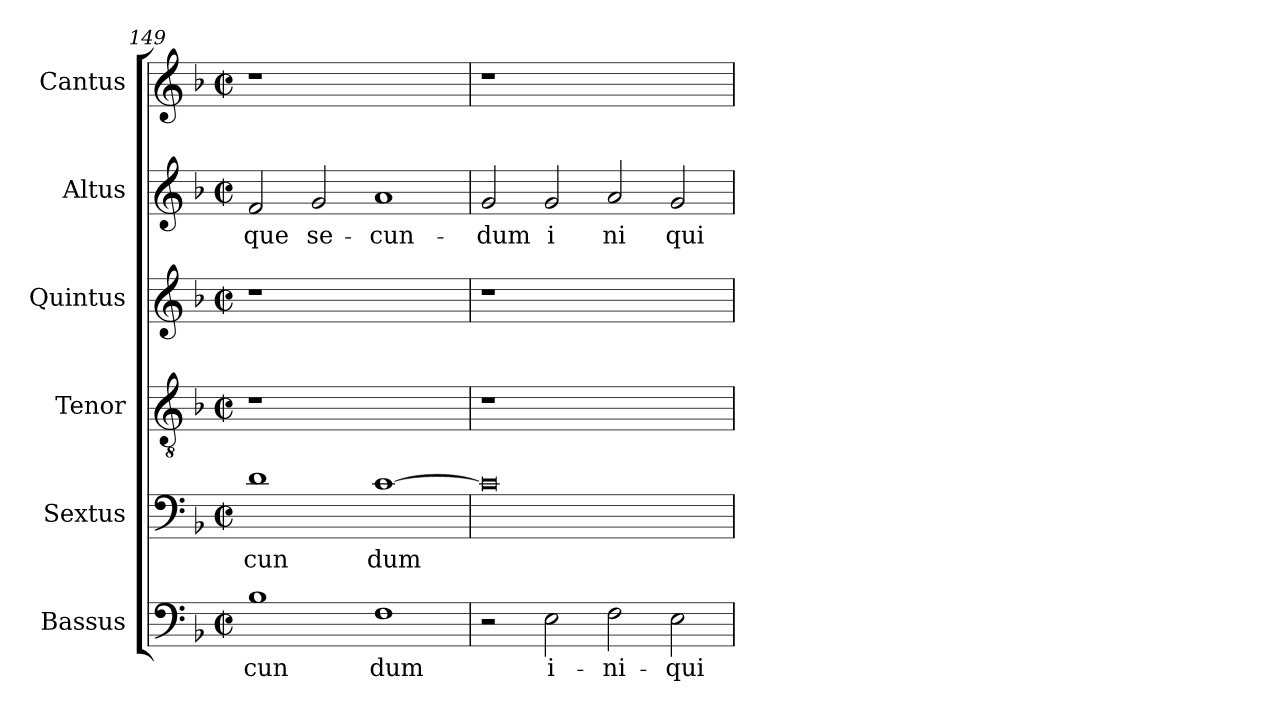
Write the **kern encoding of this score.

**kern	**text	**kern	**text	**kern	**kern	**kern	**text	**kern
*part6	*part6	*part5	*part5	*part4	*part3	*part2	*part2	*part1
*staff6	*staff6	*staff5	*staff5	*staff4	*staff3	*staff2	*staff2	*staff1
*I"Bassus	*	*I"Sextus	*	*I"Tenor	*I"Quintus	*I"Altus	*	*I"Cantus
*I'Bassus	*	*I'Sextus	*	*I'Tenor	*I'Quintus	*I'Altus	*	*I'Cantus
*clefF4	*	*clefF4	*	*clefGv2	*clefG2	*clefG2	*	*clefG2
*k[b-]	*	*k[b-]	*	*k[b-]	*k[b-]	*k[b-]	*	*k[b-]
*F:	*	*F:	*	*F:	*F:	*F:	*	*F:
*M2/2	*	*M2/2	*	*M2/2	*M2/2	*M2/2	*	*M2/2
*met(c|)	*	*met(c|)	*	*met(c|)	*met(c|)	*met(c|)	*	*met(c|)
=149	=149	=149	=149	=149	=149	=149	=149	=149
!	!LO:LY:b:cj	!	!LO:LY:b:cj	!	!	!	!LO:LY:b:cj	!
1B-	cun	1d	cun	1r	1r	2f/	-que	1r
!	!	!	!	!	!	!	!LO:LY:b:cj	!
.	.	.	.	.	.	2g/	se-	.
!	!LO:LY:b:cj	!	!LO:LY:b:cj	!	!	!	!LO:LY:b:cj	!
1F	dum	[<1c	dum	1ryy	1ryy	1a	-cun-	1ryy
!!LO:LB:g=z
=150	=150	=150	=150	=150	=150	=150	=150	=150
!	!	!	!LO:LY:b:cj	!	!	!	!LO:LY:b:cj	!
2r	.	0c]	.	1r	1r	2g/	-dum	1r
!	!LO:LY:b:cj	!	!	!	!	!	!LO:LY:b:cj	!
2E\	i-	.	.	.	.	2g/	i	.
!	!LO:LY:b:cj	!	!	!	!	!	!LO:LY:b:cj	!
2F\	-ni-	.	.	1ryy	1ryy	2a/	ni	1ryy
!	!LO:LY:b:cj	!	!	!	!	!	!LO:LY:b:cj	!
2E\	-qui-	.	.	.	.	2g/	qui	.
=	=	=	=	=	=	=	=	=
*-	*-	*-	*-	*-	*-	*-	*-	*-
